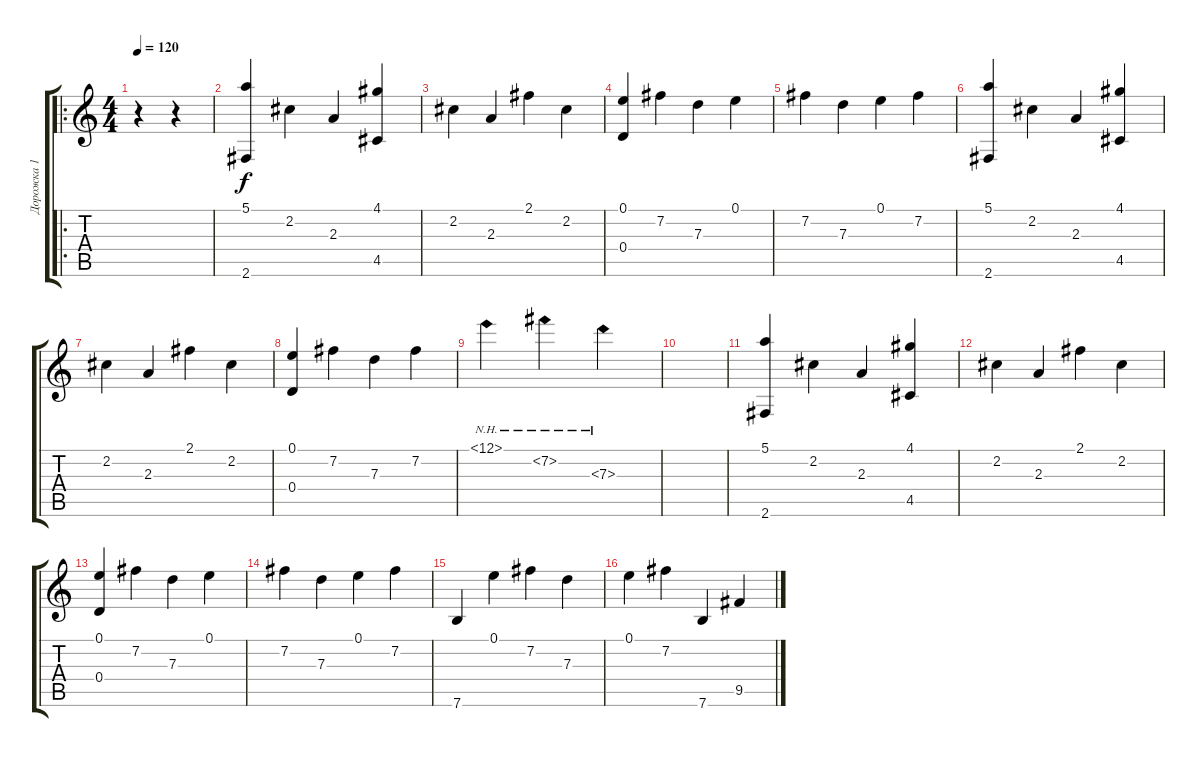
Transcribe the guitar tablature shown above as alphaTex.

\track ("Дорожка 1" "Дорожка 1") {instrument acousticguitarsteel}
\staff {score tabs}
\tuning (E4 B3 G3 D3 A2 E2) {hide}
\ro
\ts (4 4)
\tempo 120
\clef g2
\ks c
r.4{dy f} r.4 |
(5.1 2.6).4 2.2.4 2.3.4 (4.1 4.5).4 |
2.2.4 2.3.4 2.1.4 2.2.4 |
(0.1 0.4).4 7.2.4 7.3.4 0.1.4 |
7.2.4 7.3.4 0.1.4 7.2.4 |
(5.1 2.6).4 2.2.4 2.3.4 (4.1 4.5).4 |
2.2.4 2.3.4 2.1.4 2.2.4 |
(0.1 0.4).4 7.2.4 7.3.4 7.2.4 |
12.1{nh}.4 7.2{nh}.4 7.3{nh}.4 |
|
(5.1 2.6).4 2.2.4 2.3.4 (4.1 4.5).4 |
2.2.4 2.3.4 2.1.4 2.2.4 |
(0.1 0.4).4 7.2.4 7.3.4 0.1.4 |
7.2.4 7.3.4 0.1.4 7.2.4 |
7.6.4 0.1.4 7.2.4 7.3.4 |
0.1.4 7.2.4 7.6.4 9.5.4
